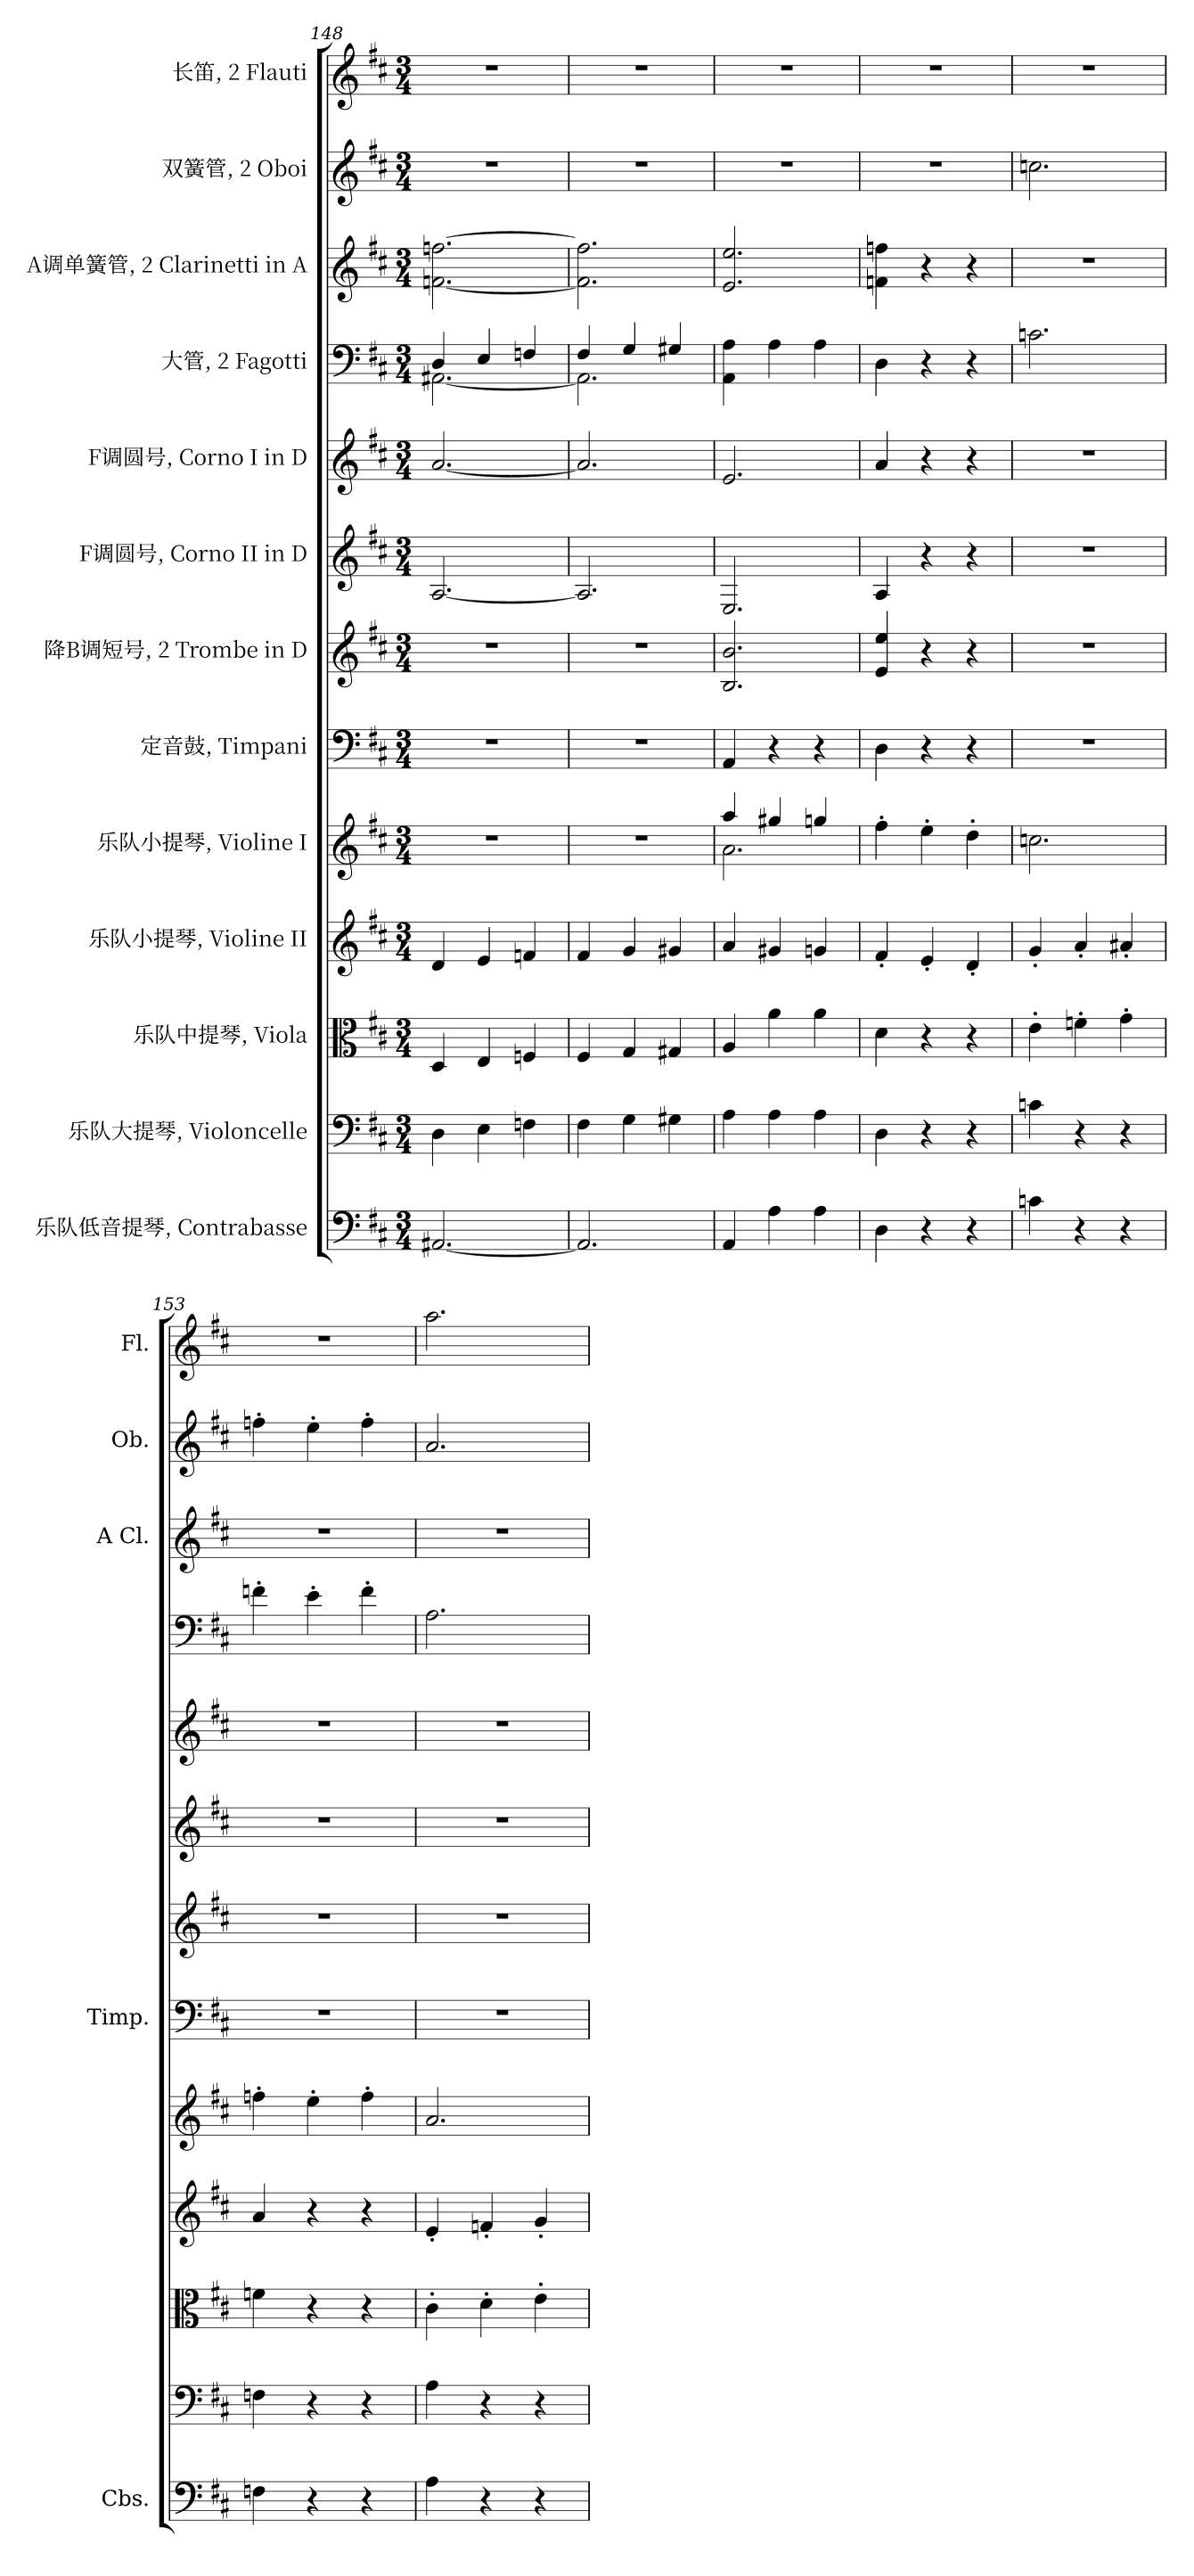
**kern	**kern	**kern	**kern	**kern	**kern	**kern	**kern	**kern	**kern	**kern	**kern	**kern
*part13	*part12	*part11	*part10	*part9	*part8	*part7	*part6	*part5	*part4	*part3	*part2	*part1
*staff13	*staff12	*staff11	*staff10	*staff9	*staff8	*staff7	*staff6	*staff5	*staff4	*staff3	*staff2	*staff1
*I"乐队低音提琴, Contrabasse	*I"乐队大提琴, Violoncelle	*I"乐队中提琴, Viola	*I"乐队小提琴, Violine II	*I"乐队小提琴, Violine I	*I"定音鼓, Timpani	*I"降B调短号, 2 Trombe in D	*I"F调圆号, Corno II in D	*I"F调圆号, Corno I in D	*I"大管, 2 Fagotti	*I"A调单簧管, 2 Clarinetti in A	*I"双簧管, 2 Oboi	*I"长笛, 2 Flauti
*I'Cbs.	*	*	*	*	*I'Timp.	*	*	*	*	*I'A Cl.	*I'Ob.	*I'Fl.
*clefF4	*clefF4	*clefC3	*clefG2	*clefG2	*clefF4	*clefG2	*clefG2	*clefG2	*clefF4	*clefG2	*clefG2	*clefG2
*ITrd7c12	*	*	*	*	*	*ITrd1c2	*ITrd4c7	*ITrd4c7	*	*ITrd2c3	*	*
*k[f#c#]	*k[f#c#]	*k[f#c#]	*k[f#c#]	*k[f#c#]	*k[f#c#]	*k[]	*k[f#]	*k[f#]	*k[f#c#]	*k[f#c#g#d#a#]	*k[f#c#]	*k[f#c#]
*M3/4	*M3/4	*M3/4	*M3/4	*M3/4	*M3/4	*M3/4	*M3/4	*M3/4	*M3/4	*M3/4	*M3/4	*M3/4
*MM316	*MM316	*MM316	*MM316	*MM316	*MM316	*MM316	*MM316	*MM316	*MM316	*MM316	*MM316	*MM316
=148	=148	=148	=148	=148	=148	=148	=148	=148	=148	=148	=148	=148
*	*	*	*	*	*	*	*	*	*^	*	*	*
[2.AAA#X/	4D\	4D/	4d/	2.r	2.r	2.r	[2.D/	[2.d/	4D/	[2.AA#X\	[2.dn\ [2.ddn\	2.r	2.r
.	4E\	4E/	4e/	.	.	.	.	.	4E/	.	.	.	.
.	4Fn\	4Fn/	4fn/	.	.	.	.	.	4Fn/	.	.	.	.
!!LO:PB:g=z
=149	=149	=149	=149	=149	=149	=149	=149	=149	=149	=149	=149	=149	=149
*	*	*	*	*	*	*	*	*	*	*	*	*	*MM315
2.AAA#/]	4F#\	4F#/	4f#/	2.r	2.r	2.r	2.D/]	2.d/]	4F#/	2.AA#\]	2.d\] 2.dd\]	2.r	2.r
.	4G\	4G/	4g/	.	.	.	.	.	4G/	.	.	.	.
.	4G#X\	4G#X/	4g#X/	.	.	.	.	.	4G#X/	.	.	.	.
*	*	*	*	*	*	*	*	*	*v	*v	*	*	*
=150	=150	=150	=150	=150	=150	=150	=150	=150	=150	=150	=150	=150
*	*	*	*	*	*	*	*	*	*	*	*	*MM315
*	*	*	*	*^	*	*	*	*	*	*	*	*
4AAA/	4A\	4A/	4a/	4aa/	2.a\	4AA/	2.A/ 2.a/	2.AA/	2.A/	4AA\ 4A\	2.c#/ 2.cc#/	2.r	2.r
4AA\	4A\	4a\	4g#X/	4gg#X/	.	4r	.	.	.	4A\	.	.	.
4AA\	4A\	4a\	4gn/	4ggn/	.	4r	.	.	.	4A\	.	.	.
*	*	*	*	*v	*v	*	*	*	*	*	*	*	*
=151	=151	=151	=151	=151	=151	=151	=151	=151	=151	=151	=151	=151
*	*	*	*	*	*	*	*	*	*	*	*	*MM315
4DD\	4D\	4d\	4f#'/	4ff#'\	4D\	4d/ 4dd/	4D/	4d/	4D\	4dn\ 4ddn\	2.r	2.r
4r	4r	4r	4e'/	4ee'\	4r	4r	4r	4r	4r	4r	.	.
4r	4r	4r	4d'/	4dd'\	4r	4r	4r	4r	4r	4r	.	.
=152	=152	=152	=152	=152	=152	=152	=152	=152	=152	=152	=152	=152
*	*	*	*	*	*	*	*	*	*	*	*	*MM307
4Cn\	4cn\	4e'\	4g'/	2.ccn\	2.r	2.r	2.r	2.r	2.cn\	2.r	2.ccn\	2.r
4r	4r	4fn'\	4a'/	.	.	.	.	.	.	.	.	.
4r	4r	4g'\	4a#X'/	.	.	.	.	.	.	.	.	.
=153	=153	=153	=153	=153	=153	=153	=153	=153	=153	=153	=153	=153
*	*	*	*	*	*	*	*	*	*	*	*	*MM307
4FFn\	4Fn\	4fn\	4a/	4ffn'\	2.r	2.r	2.r	2.r	4fn'\	2.r	4ffn'\	2.r
4r	4r	4r	4r	4ee'\	.	.	.	.	4e'\	.	4ee'\	.
4r	4r	4r	4r	4ff'\	.	.	.	.	4f'\	.	4ff'\	.
=154	=154	=154	=154	=154	=154	=154	=154	=154	=154	=154	=154	=154
*	*	*	*	*	*	*	*	*	*	*	*	*MM307
4AA\	4A\	4c#'\	4e'/	2.a/	2.r	2.r	2.r	2.r	2.A\	2.r	2.a/	2.aa\
4r	4r	4d'\	4fn'/	.	.	.	.	.	.	.	.	.
4r	4r	4e'\	4g'/	.	.	.	.	.	.	.	.	.
=	=	=	=	=	=	=	=	=	=	=	=	=
*-	*-	*-	*-	*-	*-	*-	*-	*-	*-	*-	*-	*-
